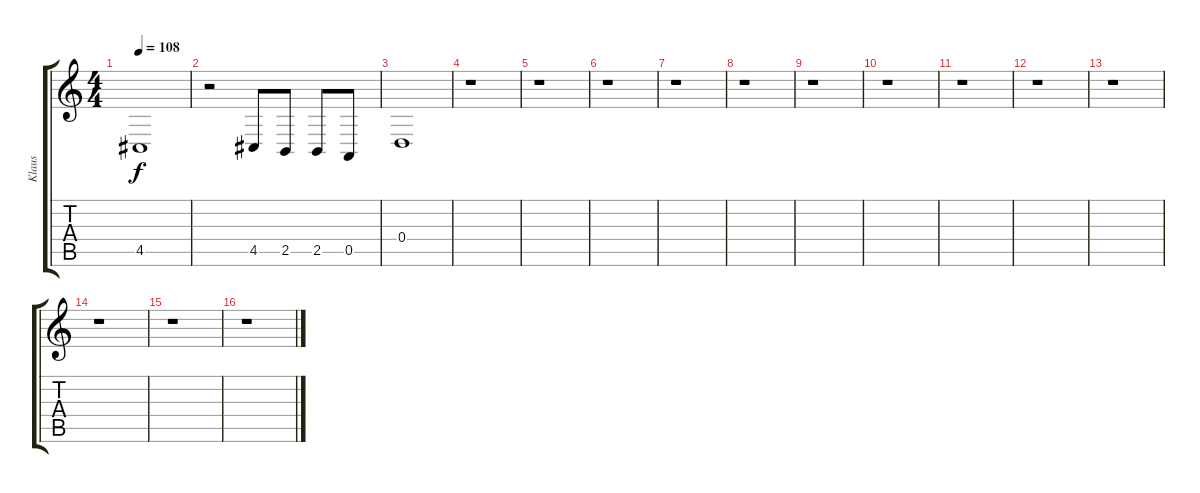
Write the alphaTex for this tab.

\track ("Klaus" "Klaus") {instrument recorder}
\staff {score tabs}
\tuning (E4 B3 G3 D3 A2 E2) {hide}
\ts (4 4)
\tempo 108
\clef g2
\ks c
4.5.1{dy f} |
r.2 4.5.8 2.5.8 2.5.8 0.5.8 |
0.4.1 |
r.1 |
r.1 |
r.1 |
r.1 |
r.1 |
r.1 |
r.1 |
r.1 |
r.1 |
r.1 |
r.1 |
r.1 |
r.1
